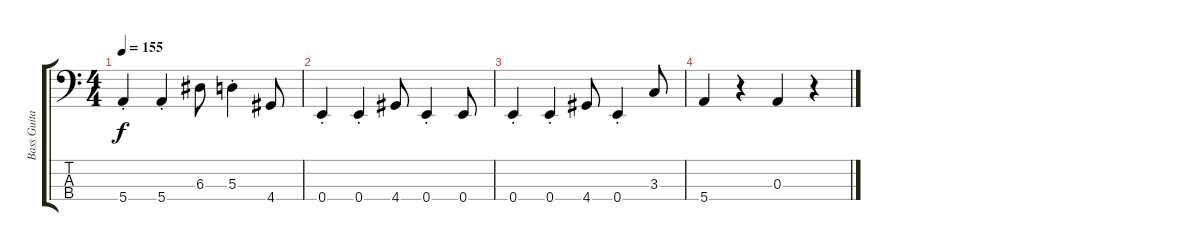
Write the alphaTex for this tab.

\track ("Bass Guitar" "Bass Guita") {instrument electricbassfinger}
\staff {score tabs}
\tuning (G2 D2 A1 E1) {hide}
\ts (4 4)
\tempo 155
\clef f4
\ks c
5.4{st}.4{dy f} 5.4{st}.4 6.3.8 5.3{st}.4 4.4.8 |
0.4{st}.4 0.4{st}.4 4.4.8 0.4{st}.4 0.4.8 |
0.4{st}.4 0.4{st}.4 4.4.8 0.4{st}.4 3.3.8 |
5.4.4 r.4 0.3.4 r.4
